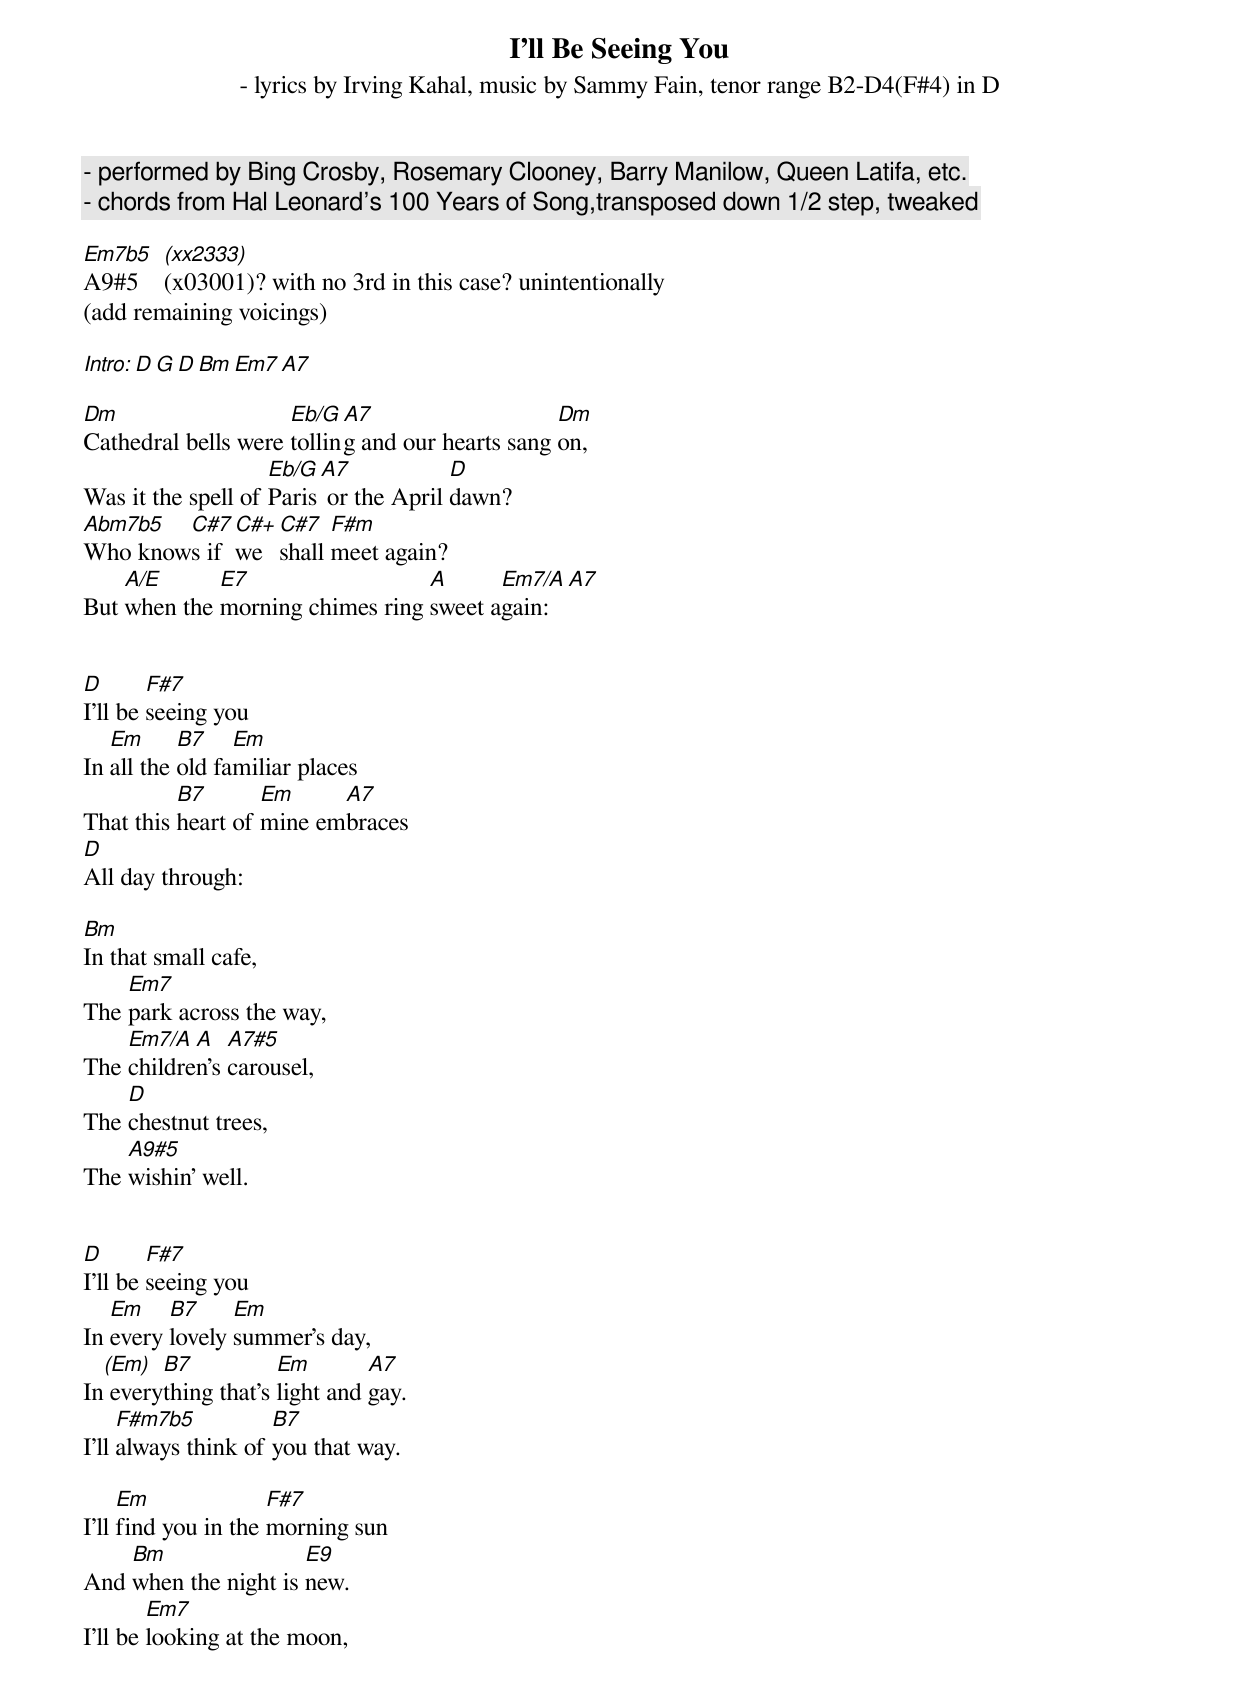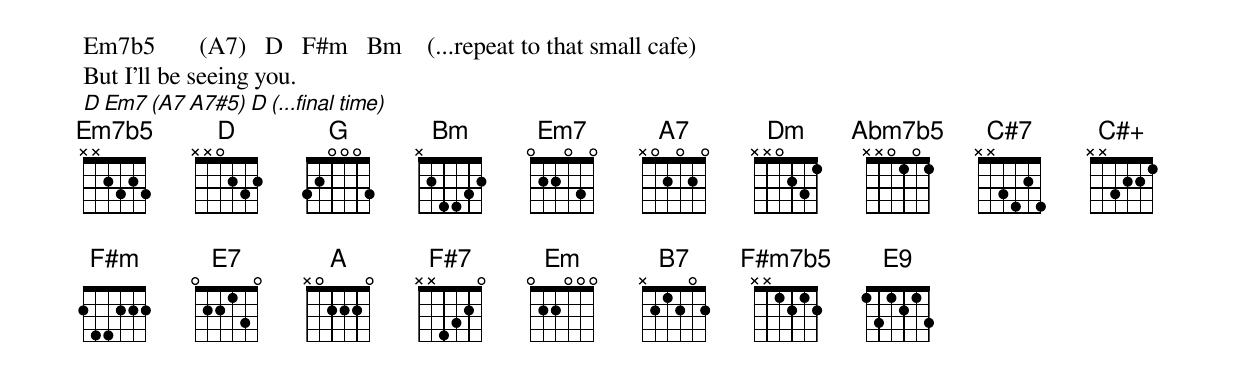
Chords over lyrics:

I'll Be Seeing You
 - lyrics by Irving Kahal, music by Sammy Fain, tenor range B2-D4(F#4) in D
 - performed by Bing Crosby, Rosemary Clooney, Barry Manilow, Queen Latifa, etc.
 - chords from Hal Leonard's 100 Years of Song,transposed down 1/2 step, tweaked

Em7b5   (xx2333)
A9#5    (x03001)? with no 3rd in this case? unintentionally
(add remaining voicings)

Intro: D G D Bm Em7  A7

Dm                   Eb/G  A7                    Dm
Cathedral bells were tolling and our hearts sang on,
                    Eb/G A7            D
Was it the spell of Paris or the April dawn?
Abm7b5  C#7  C#+ C#7   F#m
Who knows if we  shall meet again?
    A/E      E7                  A      Em7/A  A7
But when the morning chimes ring sweet again:


D       F#7
I'll be seeing you
   Em      B7    Em
In all the old familiar places
          B7       Em     A7
That this heart of mine embraces
D
All day through:

Bm
In that small cafe,
    Em7
The park across the way,
    Em7/A  A   A7#5
The children's carousel,
    D
The chestnut trees,
    A9#5
The wishin' well.


D       F#7
I'll be seeing you
   Em    B7     Em
In every lovely summer's day,
  (Em)  B7           Em        A7
In everything that's light and gay.
     F#m7b5          B7
I'll always think of you that way.

     Em              F#7
I'll find you in the morning sun
    Bm                E9
And when the night is new.
        Em7
I'll be looking at the moon,
Em7b5       (A7)   D   F#m   Bm    (...repeat to that small cafe)
But I'll be seeing you.
                   D   Em7 (A7 A7#5) D  (...final time)
